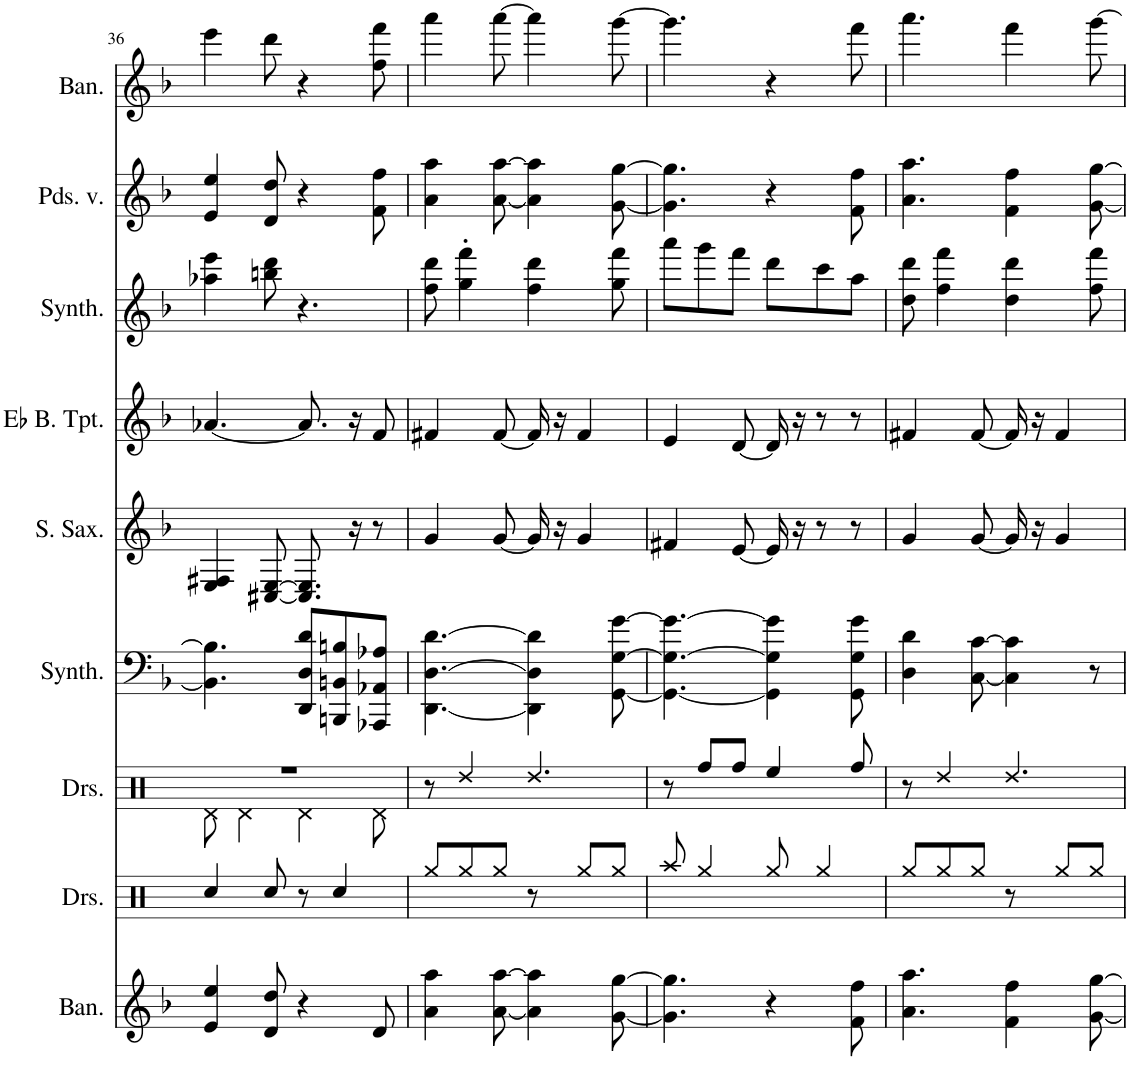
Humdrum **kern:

**kern	**kern	**kern	**kern	**kern	**kern	**kern	**kern	**kern
*part9	*part8	*part7	*part6	*part5	*part4	*part3	*part2	*part1
*staff9	*staff8	*staff7	*staff6	*staff5	*staff4	*staff3	*staff2	*staff1
*I"Bandoneon	*I"Drumset	*I"Drumset	*I"Brass Synthesizer	*I"Soprano Saxophone	*I"Eb Bass Trumpet	*I"Pad Synthesizer	*I"Pardessus de viole	*I"Bandoneon
*I'Ban.	*I'Drs.	*I'Drs.	*I'Synth.	*I'S. Sax.	*I'Eb B. Tpt.	*I'Synth.	*I'Pds. v.	*I'Ban.
!!LO:PB:g=z
*clefG2	*clefX	*clefX	*clefF4	*clefG2	*clefG2	*clefG2	*clefG2	*clefG2
*	*	*	*	*Trd1c2	*Trd5c9	*	*	*
*k[b-]	*k[]	*k[]	*k[b-]	*k[b-]	*k[b-]	*k[b-]	*k[b-]	*k[b-]
*M6/8	*M6/8	*M6/8	*M6/8	*M6/8	*M6/8	*M6/8	*M6/8	*M6/8
=36	=36	=36	=36	=36	=36	=36	=36	=36
*	*	*^	*	*	*	*	*	*
4e/ 4ee/	4Rcc/	2.r	8Rd\	4.BB\] 4.B\]	4E/ 4F#X/	[4.a-X/	4aa-X\ 4eee\	4e/ 4ee/	4eee\
.	.	.	4Rd\	.	.	.	.	.	.
8d/ 8dd/	8Rcc/	.	.	.	[8C#X/ [8E/	.	8bbn\ 8ddd\	8d/ 8dd/	8ddd\
4r	8r	.	4Rd\	8DD/ 8D/ 8d/L	8.C#/] 8.E/]	8.a-/]	4.r	4r	4r
.	4Rcc/	.	.	8BBBn/ 8BBn/ 8Bn/	.	.	.	.	.
.	.	.	.	.	16r	16r	.	.	.
8d/	.	.	8Rd\	8AAA-X/ 8AA-X/ 8A-X/J	8r	8f/	.	8f\ 8ff\	8ff\ 8fff\
*	*	*v	*v	*	*	*	*	*	*
=37	=37	=37	=37	=37	=37	=37	=37	=37
4a\ 4aa\	8Rgg/L	8r	[4.DD\ [4.D\ [4.d\	4g/	4f#X/	8ff\ 8ddd\	4a\ 4aa\	4aaa\
.	8Rgg/	4Rdd/	.	.	.	4gg\' 4fff\'	.	.
[8a\ [8aa\	8Rgg/J	.	.	[8g/	[8f#/	.	[8a\ [8aa\	[8aaa\
4a\] 4aa\]	8r	4.Rdd/	4DD\] 4D\] 4d\]	16g/]	16f#/]	4ff\ 4ddd\	4a\] 4aa\]	4aaa\]
.	.	.	.	16r	16r	.	.	.
.	8Rgg/L	.	.	4g/	4f#/	.	.	.
[8g\ [8gg\	8Rgg/J	.	[8GG\ [8G\ [8g\	.	.	8gg\ 8fff\	[8g\ [8gg\	[8ggg\
=38	=38	=38	=38	=38	=38	=38	=38	=38
4.g\] 4.gg\]	8Raa/	8r	4.GG\_ 4.G\_ 4.g\_	4f#X/	4e/	8aaa\L	4.g\] 4.gg\]	4.ggg\]
.	4Rgg/	8Rff/L	.	.	.	8ggg\	.	.
.	.	8Rff/J	.	[8e/	[8d/	8fff\J	.	.
4r	8Rgg/	4Ree/	4GG\] 4G\] 4g\]	16e/]	16d/]	8ddd\L	4r	4r
.	.	.	.	16r	16r	.	.	.
.	4Rgg/	.	.	8r	8r	8ccc\	.	.
8f\ 8ff\	.	8Rff/	8GG\ 8G\ 8g\	8r	8r	8aa\J	8f\ 8ff\	8fff\
=39	=39	=39	=39	=39	=39	=39	=39	=39
4.a\ 4.aa\	8Rgg/L	8r	4D\ 4d\	4g/	4f#X/	8dd\ 8ddd\	4.a\ 4.aa\	4.aaa\
.	8Rgg/	4Rdd/	.	.	.	4ff\ 4fff\	.	.
.	8Rgg/J	.	[8C\ [8c\	[8g/	[8f#/	.	.	.
4f\ 4ff\	8r	4.Rdd/	4C\] 4c\]	16g/]	16f#/]	4dd\ 4ddd\	4f\ 4ff\	4fff\
.	.	.	.	16r	16r	.	.	.
.	8Rgg/L	.	.	4g/	4f#/	.	.	.
[8g\ [8gg\	8Rgg/J	.	8r	.	.	8ff\ 8fff\	[8g\ [8gg\	[8ggg\
=	=	=	=	=	=	=	=	=
*-	*-	*-	*-	*-	*-	*-	*-	*-
